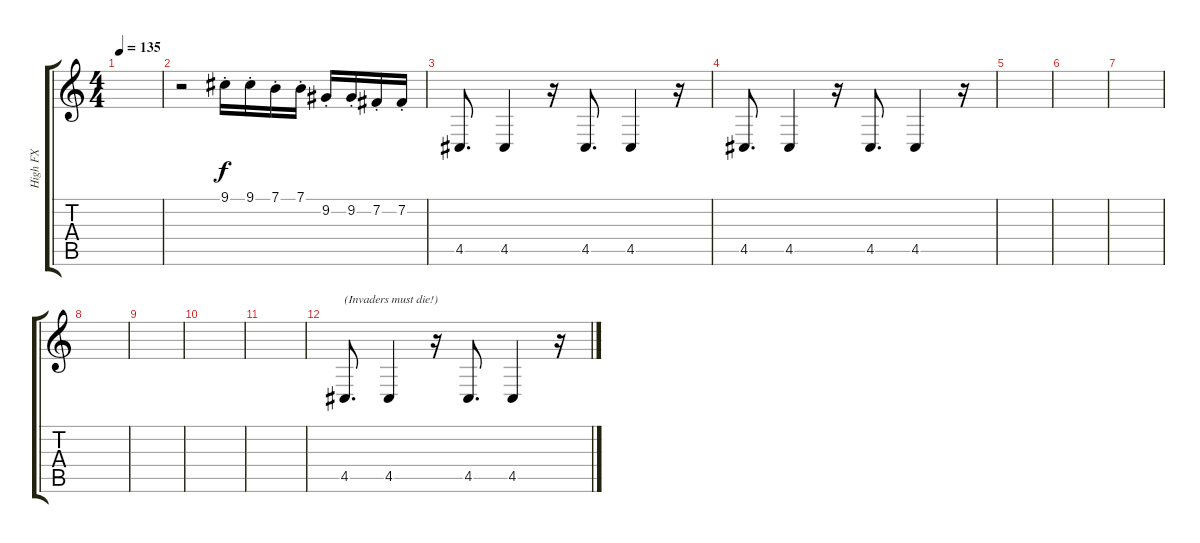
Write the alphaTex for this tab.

\track ("High FX" "High FX") {instrument lead5charang}
\staff {score tabs}
\tuning (E4 B3 G3 D3 A2 E2) {hide}
\ts (4 4)
\tempo 135
\clef g2
\ks c
|
r.2 9.1{st}.16 9.1{st}.16 7.1{st}.16 7.1{st}.16 9.2{st}.16 9.2{st}.16 7.2{st}.16 7.2{st}.16 |
4.5.8{d instrument orchestrahit} 4.5.4 r.16 4.5.8{d} 4.5.4 r.16 |
4.5.8{d} 4.5.4 r.16 4.5.8{d} 4.5.4 r.16 |
|
|
|
|
|
|
|
4.5.8{d txt "(Invaders must die!)"} 4.5.4 r.16 4.5.8{d} 4.5.4 r.16
